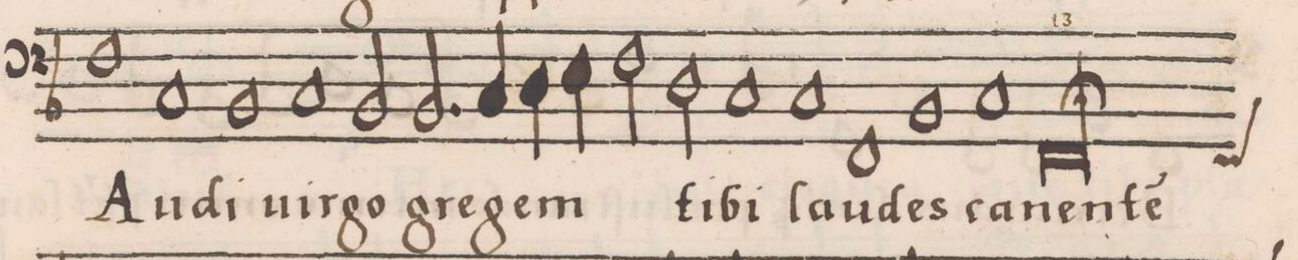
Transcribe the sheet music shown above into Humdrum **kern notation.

**kern	**text	**text
*I"BASSVS	*	*
*clefF4	*	*
*k[b-]	*	*
*met(C)	*	*
*M2/1	*	*
1F	Au-	.
1C	-di	.
=13-	=13-	=13-
1BB-	uir-	.
1C	-go	.
=14-	=14-	=14-
2BB-/	gre-	.
2.BB-/	-gem	.
4C/	.	.
4D\	.	.
4E\	.	.
=15-	=15-	=15-
2F\	.	.
2D\	ti-	.
1C	-bi	.
=16-	=16-	=16-
1C	lau-	.
1FF	-des	.
=17-	=17-	=17-
1BB-	ca-	.
1C	-nen-	.
=18-	=18-	=18-
*custos:FF	*	*
0FF;l	-te(m)	.
=19-	=19-	=19-
*-	*-	*-
